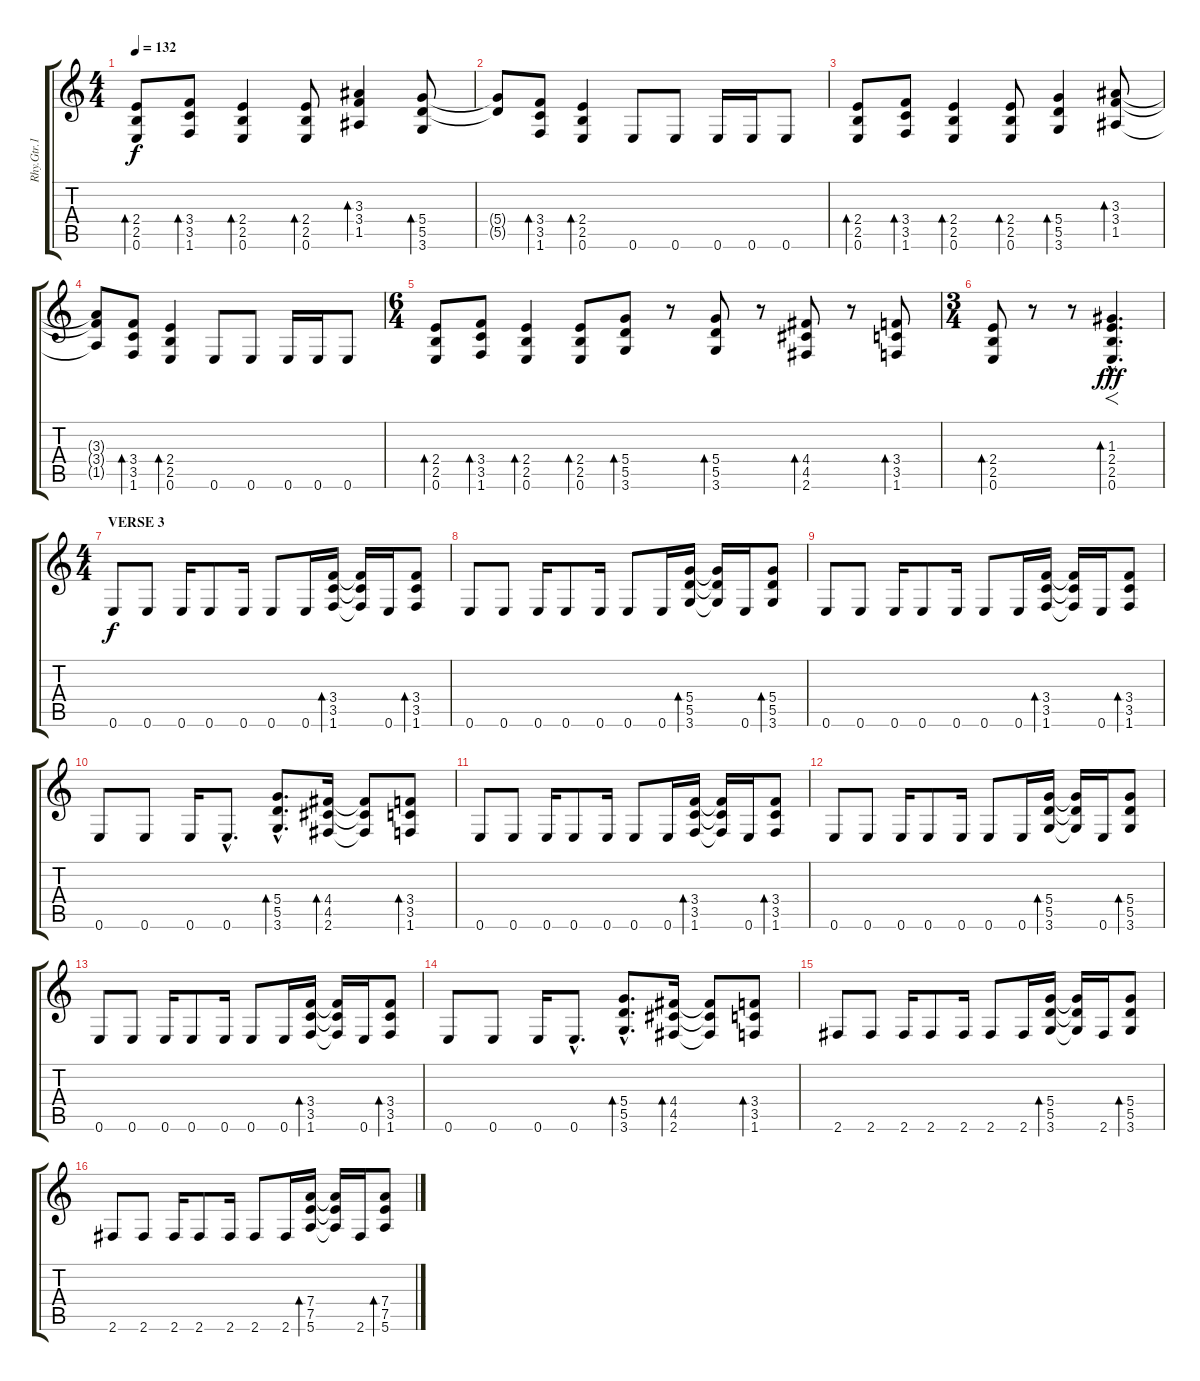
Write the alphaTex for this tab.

\track ("Rhy.Gtr.1" "Rhy.Gtr.1") {instrument distortionguitar}
\staff {score tabs}
\tuning (E4 B3 G3 D3 A2 E2) {hide}
\ts (4 4)
\tempo 132
\clef g2
\ks c
(2.4 2.5 0.6).8{bd 30 dy f} (3.4 3.5 1.6).8{bd 30} (2.4 2.5 0.6).4{bd 30} (2.4 2.5 0.6).8{bd 30} (3.3 3.4 1.5).4{bd 30} (5.4 5.5 3.6).8{bd 60} |
(5.4{t} 5.5{t}).8 (3.4 3.5 1.6).8{bd 60} (2.4 2.5 0.6).4{bd 30} 0.6.8 0.6.8 0.6.16 0.6.16 0.6.8 |
(2.4 2.5 0.6).8{bd 30} (3.4 3.5 1.6).8{bd 30} (2.4 2.5 0.6).4{bd 30} (2.4 2.5 0.6).8{bd 30} (5.4 5.5 3.6).4{bd 30} (3.3 3.4 1.5).8{bd 60} |
(3.3{t} 3.4{t} 1.5{t}).8 (3.4 3.5 1.6).8{bd 60} (2.4 2.5 0.6).4{bd 30} 0.6.8 0.6.8 0.6.16 0.6.16 0.6.8 |
\ts (6 4)
(2.4 2.5 0.6).8{bd 30} (3.4 3.5 1.6).8{bd 30} (2.4 2.5 0.6).4{bd 30} (2.4 2.5 0.6).8{bd 60} (5.4 5.5 3.6).8{bd 30} r.8 (5.4 5.5 3.6).8{bd 30} r.8 (4.4 4.5 2.6).8{bd 30} r.8 (3.4 3.5 1.6).8{bd 60} |
\ts (3 4)
(2.4 2.5 0.6).8{bd 30} r.8 r.8 (1.3{hac} 2.4{hac} 2.5{hac} 0.6{hac}).4{f d bd 60 dy fff} |
\ts (4 4)
\section ("" "VERSE 3")
0.6.8{dy f} 0.6.8 0.6.16 0.6.8 0.6.16 0.6.8 0.6.16 (3.4 3.5 1.6).16{bd 30} (3.4{t} 3.5{t} 1.6{t}).16 0.6.16 (3.4 3.5 1.6).8{bd 30} |
0.6.8 0.6.8 0.6.16 0.6.8 0.6.16 0.6.8 0.6.16 (5.4 5.5 3.6).16{bd 30} (5.4{t} 5.5{t} 3.6{t}).16 0.6.16 (5.4 5.5 3.6).8{bd 30} |
0.6.8 0.6.8 0.6.16 0.6.8 0.6.16 0.6.8 0.6.16 (3.4 3.5 1.6).16{bd 30} (3.4{t} 3.5{t} 1.6{t}).16 0.6.16 (3.4 3.5 1.6).8{bd 30} |
0.6.8 0.6.8 0.6.16 0.6{hac}.8{d} (5.4{hac} 5.5{hac} 3.6{hac}).8{d bd 60} (4.4 4.5 2.6).16{bd 30} (4.4{t} 4.5{t} 2.6{t}).8 (3.4 3.5 1.6).8{bd 30} |
0.6.8 0.6.8 0.6.16 0.6.8 0.6.16 0.6.8 0.6.16 (3.4 3.5 1.6).16{bd 30} (3.4{t} 3.5{t} 1.6{t}).16 0.6.16 (3.4 3.5 1.6).8{bd 30} |
0.6.8 0.6.8 0.6.16 0.6.8 0.6.16 0.6.8 0.6.16 (5.4 5.5 3.6).16{bd 30} (5.4{t} 5.5{t} 3.6{t}).16 0.6.16 (5.4 5.5 3.6).8{bd 30} |
0.6.8 0.6.8 0.6.16 0.6.8 0.6.16 0.6.8 0.6.16 (3.4 3.5 1.6).16{bd 30} (3.4{t} 3.5{t} 1.6{t}).16 0.6.16 (3.4 3.5 1.6).8{bd 30} |
0.6.8 0.6.8 0.6.16 0.6{hac}.8{d} (5.4{hac} 5.5{hac} 3.6{hac}).8{d bd 30} (4.4 4.5 2.6).16{bd 60} (4.4{t} 4.5{t} 2.6{t}).8 (3.4 3.5 1.6).8{bd 60} |
2.6.8 2.6.8 2.6.16 2.6.8 2.6.16 2.6.8 2.6.16 (5.4 5.5 3.6).16{bd 30} (5.4{t} 5.5{t} 3.6{t}).16 2.6.16 (5.4 5.5 3.6).8{bd 30} |
2.6.8 2.6.8 2.6.16 2.6.8 2.6.16 2.6.8 2.6.16 (7.4 7.5 5.6).16{bd 30} (7.4{t} 7.5{t} 5.6{t}).16 2.6.16 (7.4 7.5 5.6).8{bd 30}
